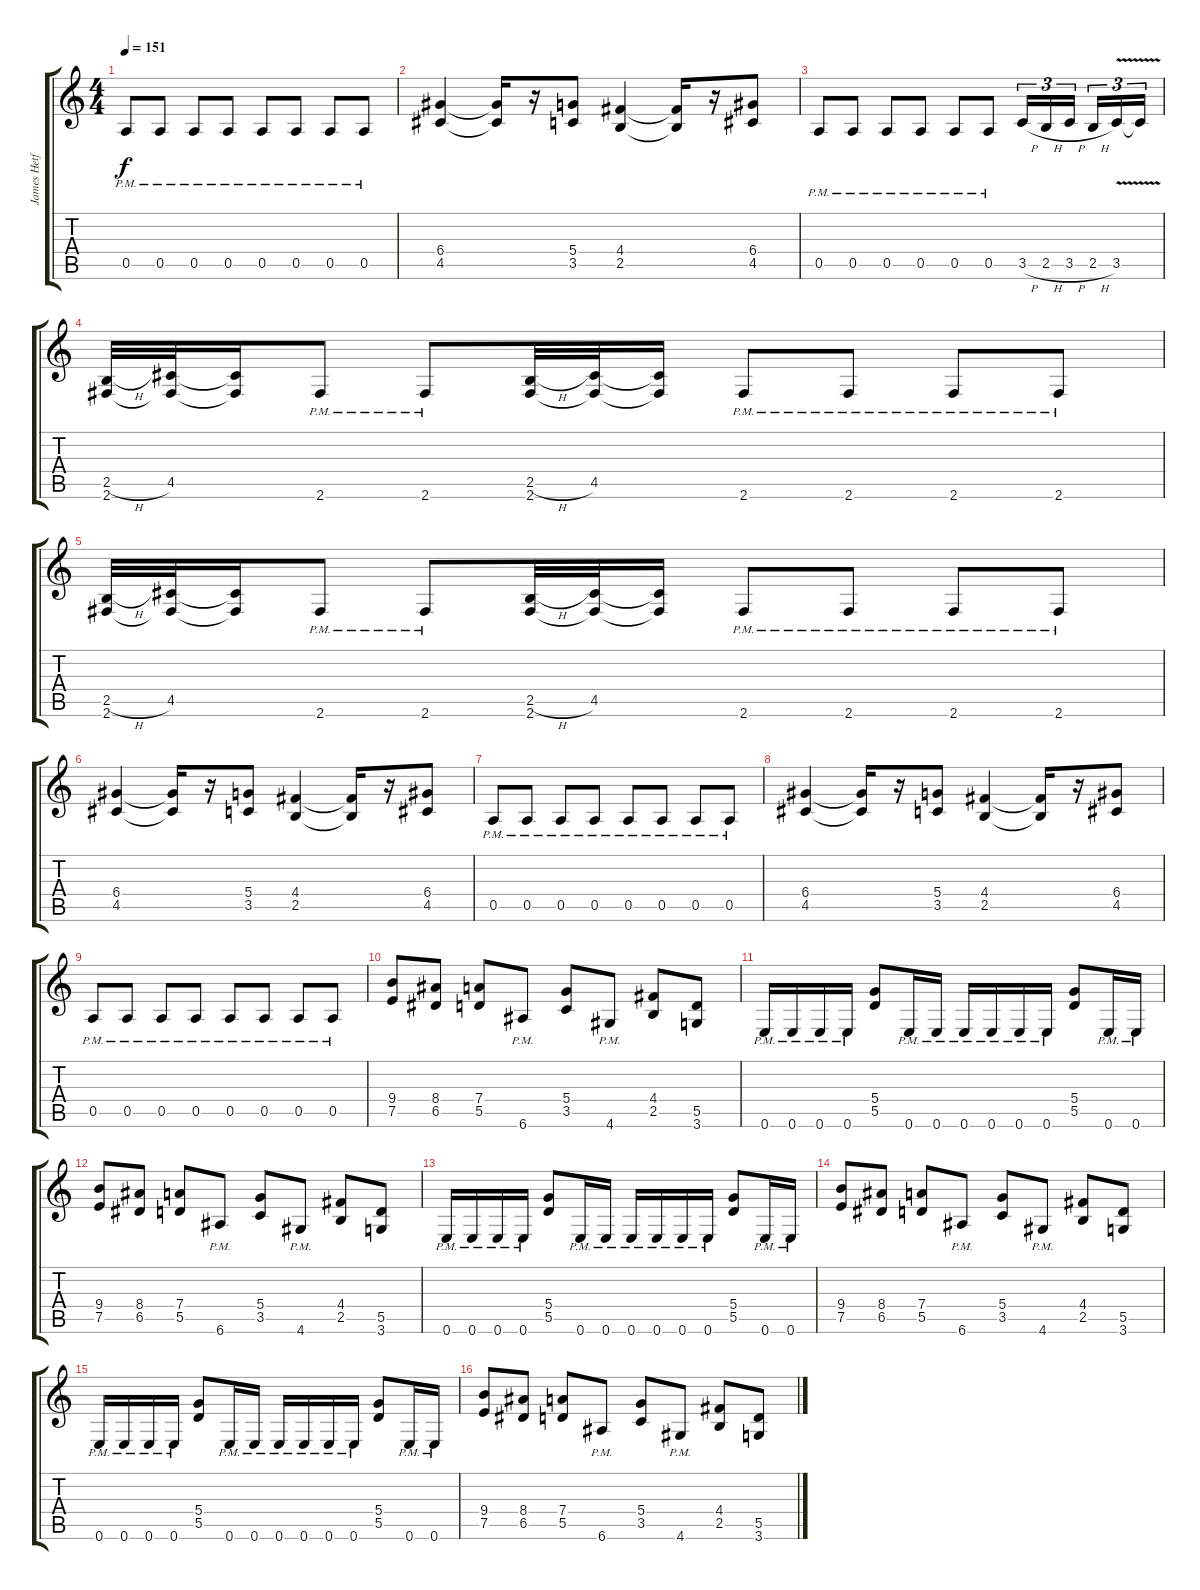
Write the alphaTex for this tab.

\track ("James Hetfield" "James Hetf") {instrument distortionguitar}
\staff {score tabs}
\tuning (E4 B3 G3 D3 A2 E2) {hide}
\ts (4 4)
\tempo 151
\clef g2
\ks c
0.5{pm}.8{dy f} 0.5{pm}.8 0.5{pm}.8 0.5{pm}.8 0.5{pm}.8 0.5{pm}.8 0.5{pm}.8 0.5{pm}.8 |
(6.4 4.5).4 (6.4{t} 4.5{t}).16 r.16 (5.4 3.5).8 (4.4 2.5).4 (4.4{t} 2.5{t}).16 r.16 (6.4 4.5).8 |
0.5{pm}.8 0.5{pm}.8 0.5{pm}.8 0.5{pm}.8 0.5{pm}.8 0.5{pm}.8 3.5{h}.16{tu (3 2)} 2.5{h}.16{tu (3 2)} 3.5{h}.16{tu (3 2) beam splitsecondary} 2.5{h}.16{tu (3 2)} 3.5{v}.16{tu (3 2)} 3.5{t}.16{tu (3 2)} |
(2.5{h} 2.6).32 (4.5 2.6{t}).32 (4.5{t} 2.6{t}).16 2.6{pm}.8 2.6{pm}.8 (2.5{h} 2.6).32 (4.5 2.6{t}).32 (4.5{t} 2.6{t}).16 2.6{pm}.8 2.6{pm}.8 2.6{pm}.8 2.6{pm}.8 |
(2.5{h} 2.6).32 (4.5 2.6{t}).32 (4.5{t} 2.6{t}).16 2.6{pm}.8 2.6{pm}.8 (2.5{h} 2.6).32 (4.5 2.6{t}).32 (4.5{t} 2.6{t}).16 2.6{pm}.8 2.6{pm}.8 2.6{pm}.8 2.6{pm}.8 |
(6.4 4.5).4 (6.4{t} 4.5{t}).16 r.16 (5.4 3.5).8 (4.4 2.5).4 (4.4{t} 2.5{t}).16 r.16 (6.4 4.5).8 |
0.5{pm}.8 0.5{pm}.8 0.5{pm}.8 0.5{pm}.8 0.5{pm}.8 0.5{pm}.8 0.5{pm}.8 0.5{pm}.8 |
(6.4 4.5).4 (6.4{t} 4.5{t}).16 r.16 (5.4 3.5).8 (4.4 2.5).4 (4.4{t} 2.5{t}).16 r.16 (6.4 4.5).8 |
0.5{pm}.8 0.5{pm}.8 0.5{pm}.8 0.5{pm}.8 0.5{pm}.8 0.5{pm}.8 0.5{pm}.8 0.5{pm}.8 |
(9.4 7.5).8 (8.4 6.5).8 (7.4 5.5).8 6.6{pm}.8 (5.4 3.5).8 4.6{pm}.8 (4.4 2.5).8 (5.5 3.6).8 |
0.6{pm}.16 0.6{pm}.16 0.6{pm}.16 0.6{pm}.16 (5.4 5.5).8 0.6{pm}.16 0.6{pm}.16 0.6{pm}.16 0.6{pm}.16 0.6{pm}.16 0.6{pm}.16 (5.4 5.5).8 0.6{pm}.16 0.6{pm}.16 |
(9.4 7.5).8 (8.4 6.5).8 (7.4 5.5).8 6.6{pm}.8 (5.4 3.5).8 4.6{pm}.8 (4.4 2.5).8 (5.5 3.6).8 |
0.6{pm}.16 0.6{pm}.16 0.6{pm}.16 0.6{pm}.16 (5.4 5.5).8 0.6{pm}.16 0.6{pm}.16 0.6{pm}.16 0.6{pm}.16 0.6{pm}.16 0.6{pm}.16 (5.4 5.5).8 0.6{pm}.16 0.6{pm}.16 |
(9.4 7.5).8 (8.4 6.5).8 (7.4 5.5).8 6.6{pm}.8 (5.4 3.5).8 4.6{pm}.8 (4.4 2.5).8 (5.5 3.6).8 |
0.6{pm}.16 0.6{pm}.16 0.6{pm}.16 0.6{pm}.16 (5.4 5.5).8 0.6{pm}.16 0.6{pm}.16 0.6{pm}.16 0.6{pm}.16 0.6{pm}.16 0.6{pm}.16 (5.4 5.5).8 0.6{pm}.16 0.6{pm}.16 |
(9.4 7.5).8 (8.4 6.5).8 (7.4 5.5).8 6.6{pm}.8 (5.4 3.5).8 4.6{pm}.8 (4.4 2.5).8 (5.5 3.6).8
